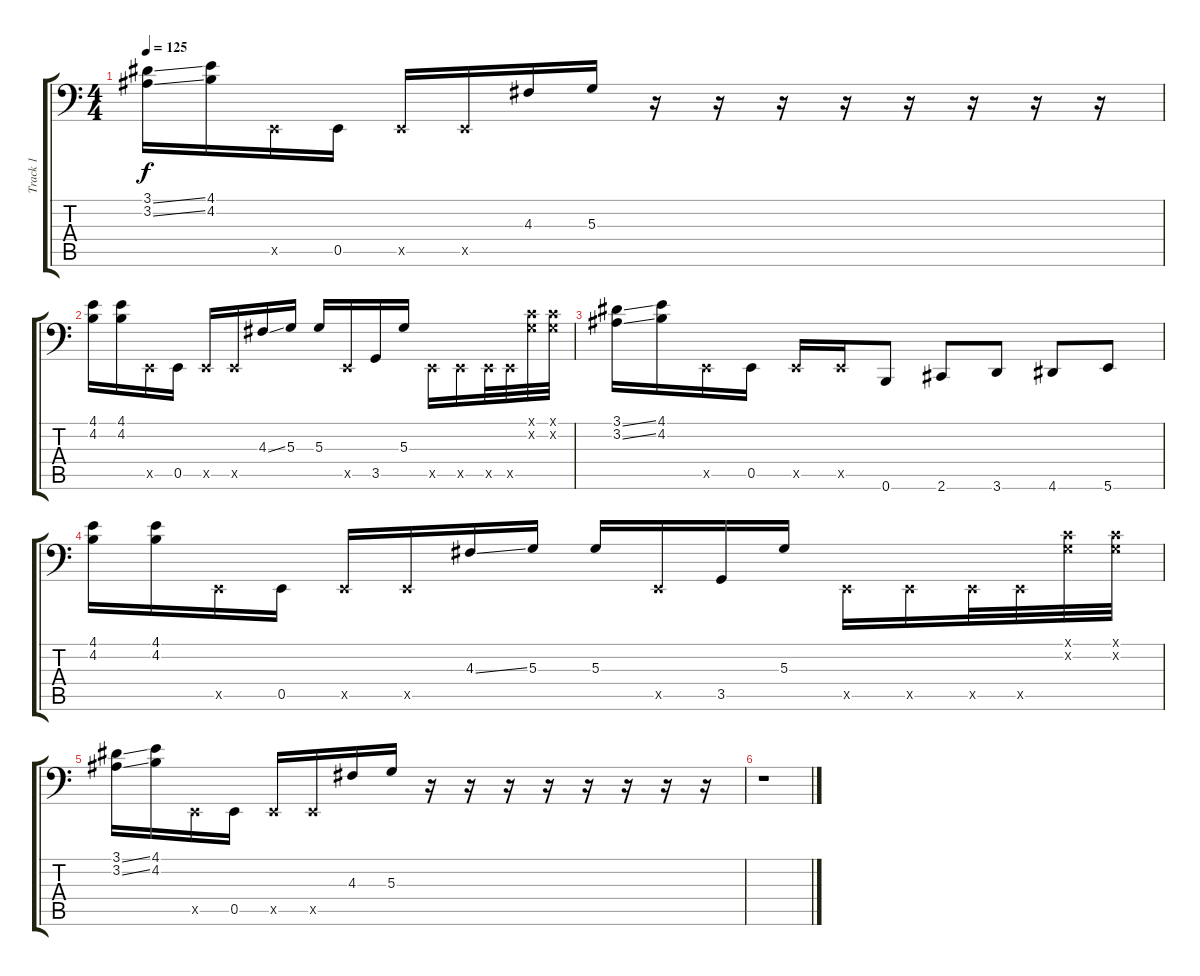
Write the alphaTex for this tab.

\track ("Track 1" "Track 1") {instrument slapbass1}
\staff {score tabs}
\tuning (C3 G2 D2 A1 E1 B0) {hide}
\ts (4 4)
\tempo 125
\clef f4
\ks c
(3.1{ss} 3.2{ss}).16{dy f} (4.1 4.2).16 0.5{x}.16 0.5.16 0.5{x}.16 0.5{x}.16 4.3.16 5.3.16 r.16 r.16 r.16 r.16 r.16 r.16 r.16 r.16 |
(4.1 4.2).16 (4.1 4.2).16 0.5{x}.16 0.5.16 0.5{x}.16 0.5{x}.16 4.3{ss}.16 5.3.16 5.3.16 0.5{x}.16 3.5.16 5.3.16 0.5{x}.16 0.5{x}.16 0.5{x}.32 0.5{x}.32 (0.1{x} 0.2{x}).32 (0.1{x} 0.2{x}).32 |
(3.1{ss} 3.2{ss}).16 (4.1 4.2).16 0.5{x}.16 0.5.16 0.5{x}.16 0.5{x}.16 0.6.8 2.6.8 3.6.8 4.6.8 5.6.8 |
(4.1 4.2).16 (4.1 4.2).16 0.5{x}.16 0.5.16 0.5{x}.16 0.5{x}.16 4.3{ss}.16 5.3.16 5.3.16 0.5{x}.16 3.5.16 5.3.16 0.5{x}.16 0.5{x}.16 0.5{x}.32 0.5{x}.32 (0.1{x} 0.2{x}).32 (0.1{x} 0.2{x}).32 |
(3.1{ss} 3.2{ss}).16 (4.1 4.2).16 0.5{x}.16 0.5.16 0.5{x}.16 0.5{x}.16 4.3.16 5.3.16 r.16 r.16 r.16 r.16 r.16 r.16 r.16 r.16 |
r.1
